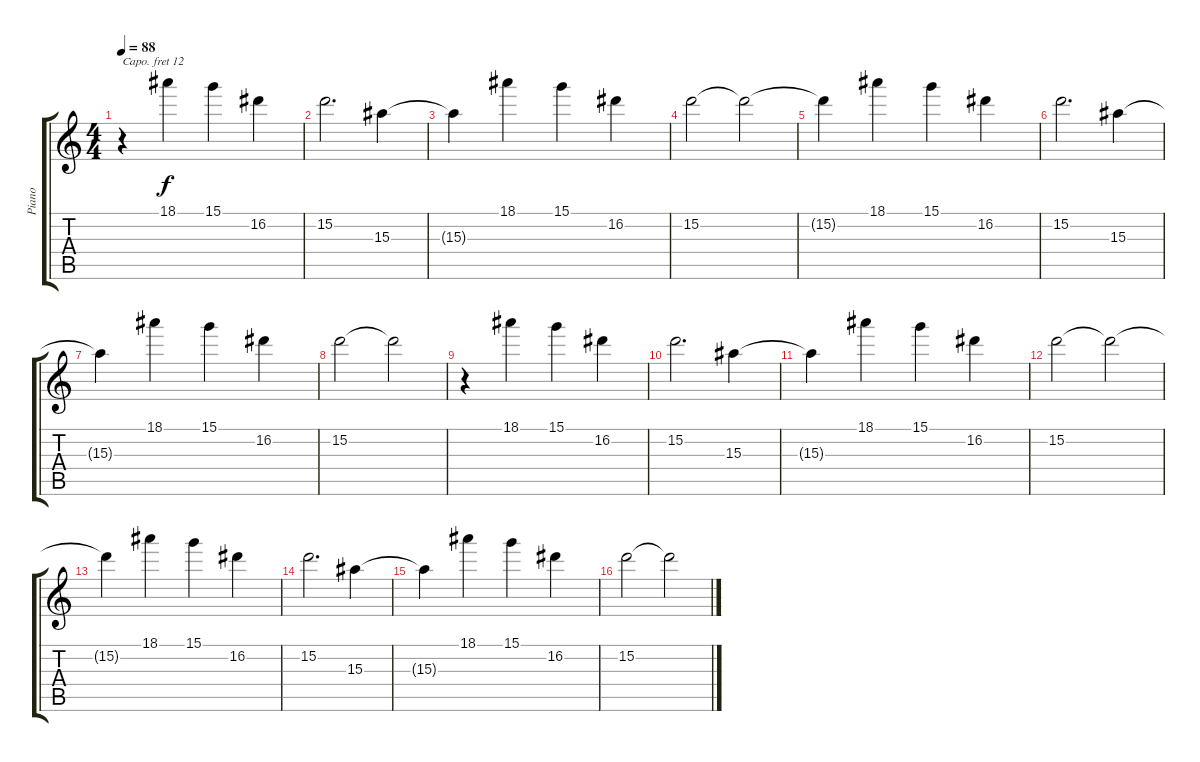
\track ("Piano" "Piano") {instrument acousticgrandpiano}
\staff {score tabs}
\capo 12
\tuning (E4 B3 G3 D3 A2 E2) {hide}
\ts (4 4)
\tempo 88
\clef g2
\ks c
r.4{dy f instrument acousticgrandpiano} 18.1.4 15.1.4 16.2.4 |
15.2.2{d} 15.3.4 |
15.3{t}.4 18.1.4 15.1.4 16.2.4 |
15.2.2 15.2{t}.2 |
15.2{t}.4 18.1.4 15.1.4 16.2.4 |
15.2.2{d} 15.3.4 |
15.3{t}.4 18.1.4 15.1.4 16.2.4 |
15.2.2 15.2{t}.2 |
r.4{instrument acousticgrandpiano} 18.1.4 15.1.4 16.2.4 |
15.2.2{d} 15.3.4 |
15.3{t}.4 18.1.4 15.1.4 16.2.4 |
15.2.2 15.2{t}.2 |
15.2{t}.4 18.1.4 15.1.4 16.2.4 |
15.2.2{d} 15.3.4 |
15.3{t}.4 18.1.4 15.1.4 16.2.4 |
15.2.2 15.2{t}.2
